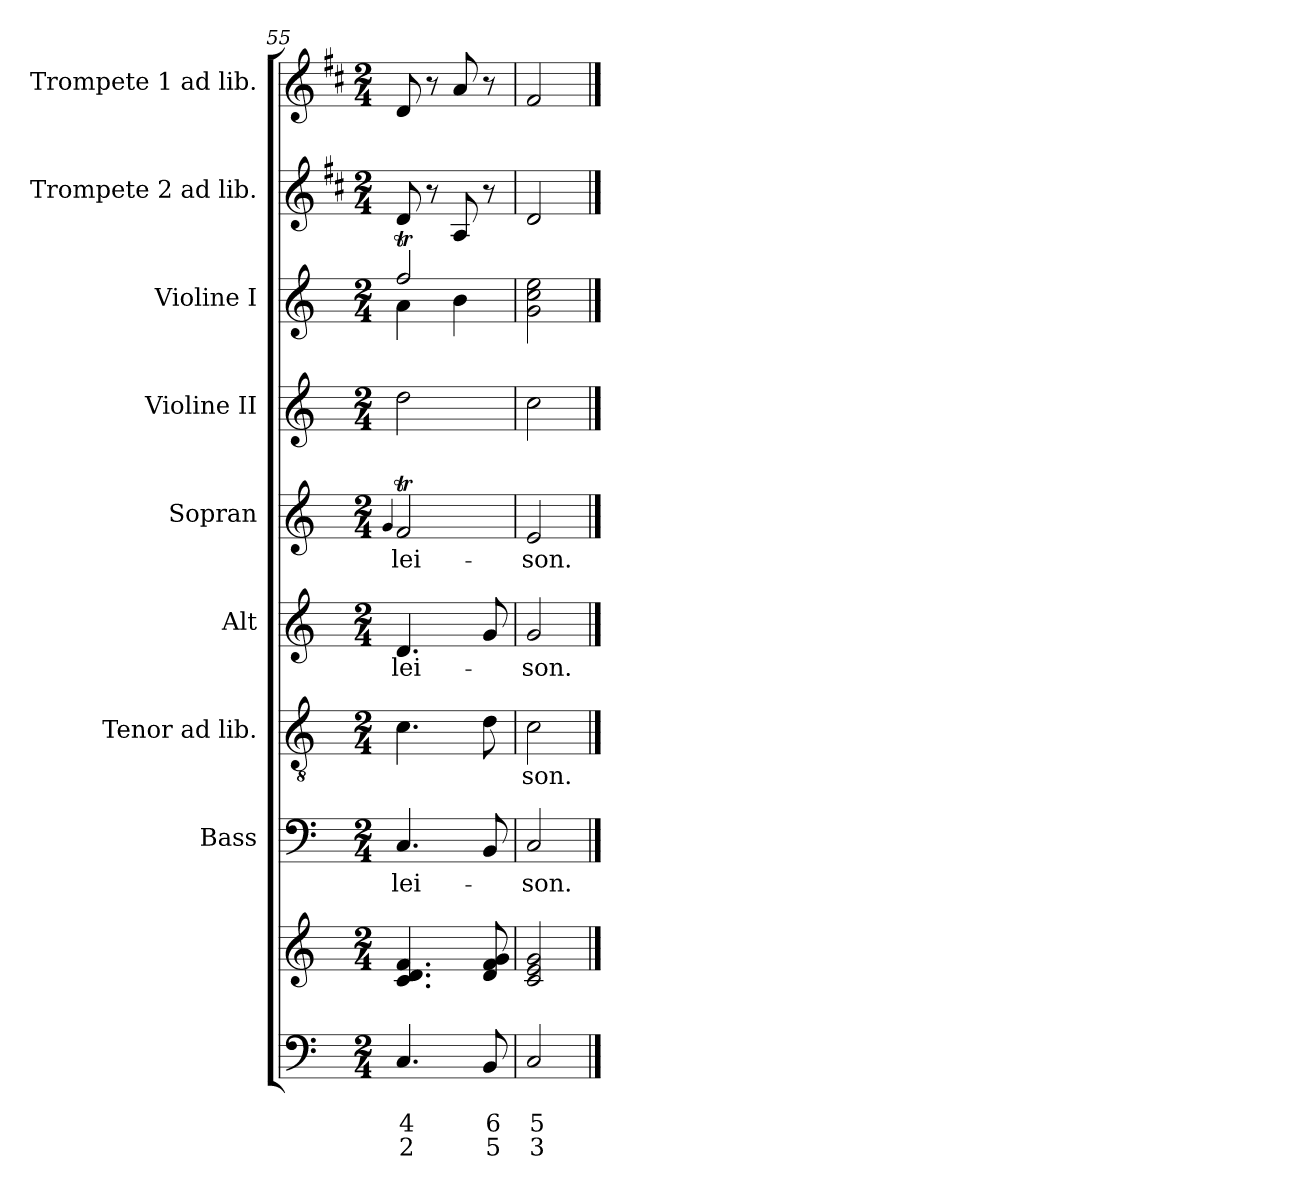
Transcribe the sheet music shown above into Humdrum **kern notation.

**kern	**text	**text	**text	**kern	**kern	**text	**kern	**text	**kern	**text	**kern	**text	**kern	**kern	**kern	**kern
*part9	*part9	*part9	*part9	*part9	*part8	*part8	*part7	*part7	*part6	*part6	*part5	*part5	*part4	*part3	*part2	*part1
*staff10	*staff10	*staff10	*staff10	*staff9	*staff8	*staff8	*staff7	*staff7	*staff6	*staff6	*staff5	*staff5	*staff4	*staff3	*staff2	*staff1
*	*	*	*	*	*I"Bass	*	*I"Tenor ad lib.	*	*I"Alt	*	*I"Sopran	*	*I"Violine II	*I"Violine I	*I"Trompete 2 ad lib.	*I"Trompete 1 ad lib.
*	*	*	*	*	*I'B.	*	*I'T.	*	*I'A.	*	*I'S.	*	*I'Vl. II	*I'Vl. I	*I'Trp. 2	*I'Trp. 1
*clefF4	*	*	*	*clefG2	*clefF4	*	*clefGv2	*	*clefG2	*	*clefG2	*	*clefG2	*clefG2	*clefG2	*clefG2
*	*	*	*	*	*	*	*	*	*	*	*	*	*	*	*ITrd1c2	*ITrd1c2
*k[]	*	*	*	*k[]	*k[]	*	*k[]	*	*k[]	*	*k[]	*	*k[]	*k[]	*k[]	*k[]
*C:	*	*	*	*C:	*C:	*	*C:	*	*C:	*	*C:	*	*C:	*C:	*C:	*C:
*M2/4	*	*	*	*M2/4	*M2/4	*	*M2/4	*	*M2/4	*	*M2/4	*	*M2/4	*M2/4	*M2/4	*M2/4
=55	=55	=55	=55	=55	=55	=55	=55	=55	=55	=55	=55	=55	=55	=55	=55	=55
.	.	.	.	.	.	.	.	.	.	.	4qqg/	.	.	.	.	.
!	!	!LO:LY:b	!LO:LY:b	!	!	!LO:LY:b	!	!	!	!LO:LY:b	!	!LO:LY:b	!	!	!	!
*	*	*	*	*	*	*	*	*	*	*	*	*	*	*^	*	*
4.C/	.	4	2	4.c/ 4.d/ 4.f/	4.C/	-lei-	4.c\	.	4.d/	-lei-	2fT/	-lei-	2dd\	2ffT/	4a\	8c/	8c/
.	.	.	.	.	.	.	.	.	.	.	.	.	.	.	.	8r	8r
.	.	.	.	.	.	.	.	.	.	.	.	.	.	.	4b\	8G/	8g/
!	!	!LO:LY:b	!LO:LY:b	!	!	!	!	!	!	!	!	!	!	!	!	!	!
8BB/	.	6	5	8d/ 8f/ 8g/	8BB/	.	8d\	.	8g/	.	.	.	.	.	.	8r	8r
*	*	*	*	*	*	*	*	*	*	*	*	*	*	*v	*v	*	*
=56	=56	=56	=56	=56	=56	=56	=56	=56	=56	=56	=56	=56	=56	=56	=56	=56
!	!	!LO:LY:b	!LO:LY:b	!	!	!LO:LY:b	!	!LO:LY:b	!	!LO:LY:b	!	!LO:LY:b	!	!	!	!
2C/	.	5	3	2c/ 2e/ 2g/	2C/	-son.	2c\	-son.	2g/	-son.	2e/	-son.	2cc\	2g\ 2cc\ 2ee\	2c/	2e/
==	==	==	==	==	==	==	==	==	==	==	==	==	==	==	==	==
*-	*-	*-	*-	*-	*-	*-	*-	*-	*-	*-	*-	*-	*-	*-	*-	*-
